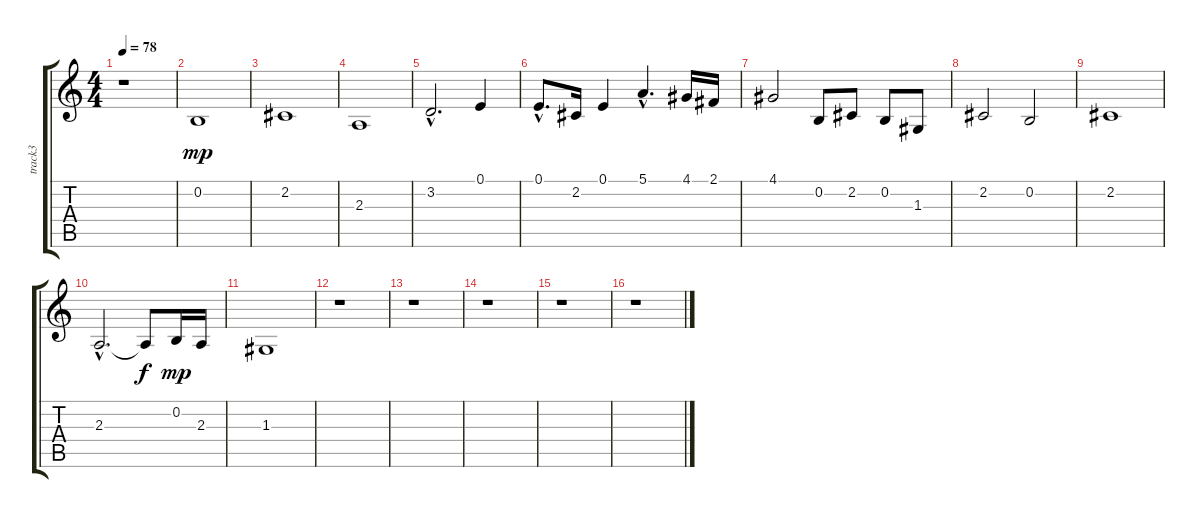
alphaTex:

\track ("track3" "track3") {instrument stringensemble1}
\staff {score tabs}
\tuning (E4 B3 G3 D3 A2 E2) {hide}
\ts (4 4)
\tempo 78
\clef g2
\ks c
r.1{dy mp instrument stringensemble1} |
0.2.1 |
2.2.1 |
2.3.1 |
3.2{hac}.2{d} 0.1.4 |
0.1{hac}.8{d} 2.2.16 0.1.4 5.1{hac}.4{d} 4.1.16 2.1.16 |
4.1.2 0.2.8 2.2.8 0.2.8 1.3.8 |
2.2.2 0.2.2 |
2.2.1 |
2.3{hac}.2{d} 2.3{t}.8{dy f} 0.2.16{dy mp} 2.3.16 |
1.3.1 |
r.1 |
r.1 |
r.1 |
r.1 |
r.1
